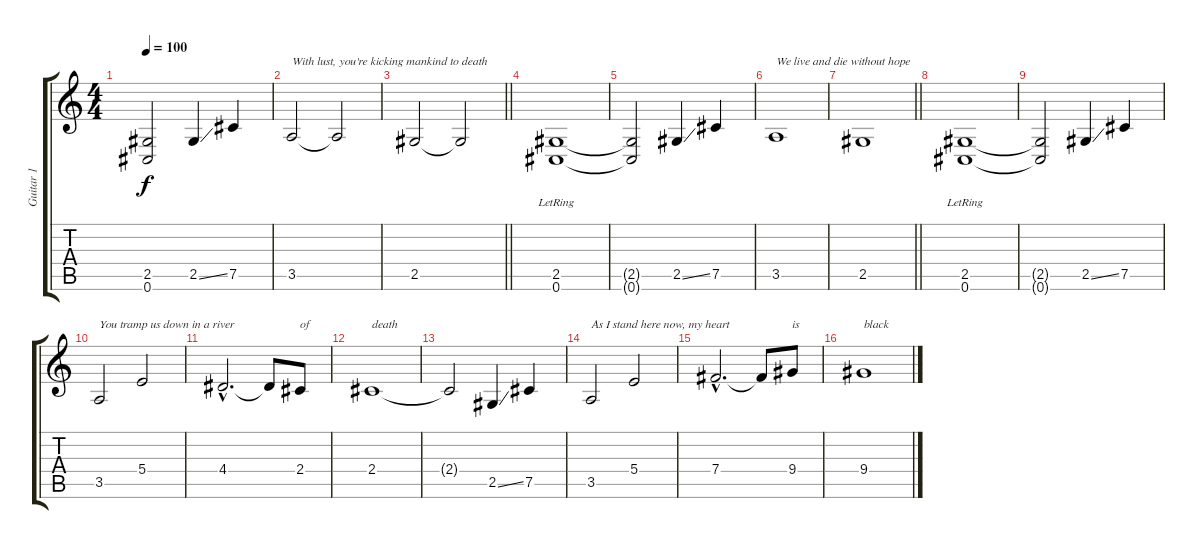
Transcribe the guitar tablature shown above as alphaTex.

\track ("Guitar 1" "Guitar 1") {instrument distortionguitar}
\staff {score tabs}
\tuning (Db4 Ab3 E3 B2 Gb2 Db2) {hide}
\ts (4 4)
\tempo 100
\clef g2
\ks c
(2.5{t} 0.6{t}).2{dy f} 2.5{ss}.4 7.5.4 |
3.5.2{txt "With lust, you're kicking mankind to death"} 3.5{t}.2 |
\barLineRight lightlight
2.5.2 2.5{t}.2 |
(2.5 0.6{lr}).1 |
(2.5{t} 0.6{t}).2 2.5{ss}.4 7.5.4 |
3.5.1{txt "We live and die without hope"} |
\barLineRight lightlight
2.5.1 |
(2.5 0.6{lr}).1{volume 16} |
(2.5{t} 0.6{t}).2 2.5{ss}.4 7.5.4 |
3.5.2{txt "You tramp us down in a river"} 5.4.2 |
4.4{hac}.2{d} 4.4{t}.8 2.4.8{txt "of"} |
2.4.1{txt "death"} |
2.4{t}.2 2.5{ss}.4 7.5.4 |
3.5.2{txt "As I stand here now, my heart"} 5.4.2 |
7.4{hac}.2{d} 7.4{t}.8 9.4.8{txt "is"} |
9.4.1{txt "black"}
